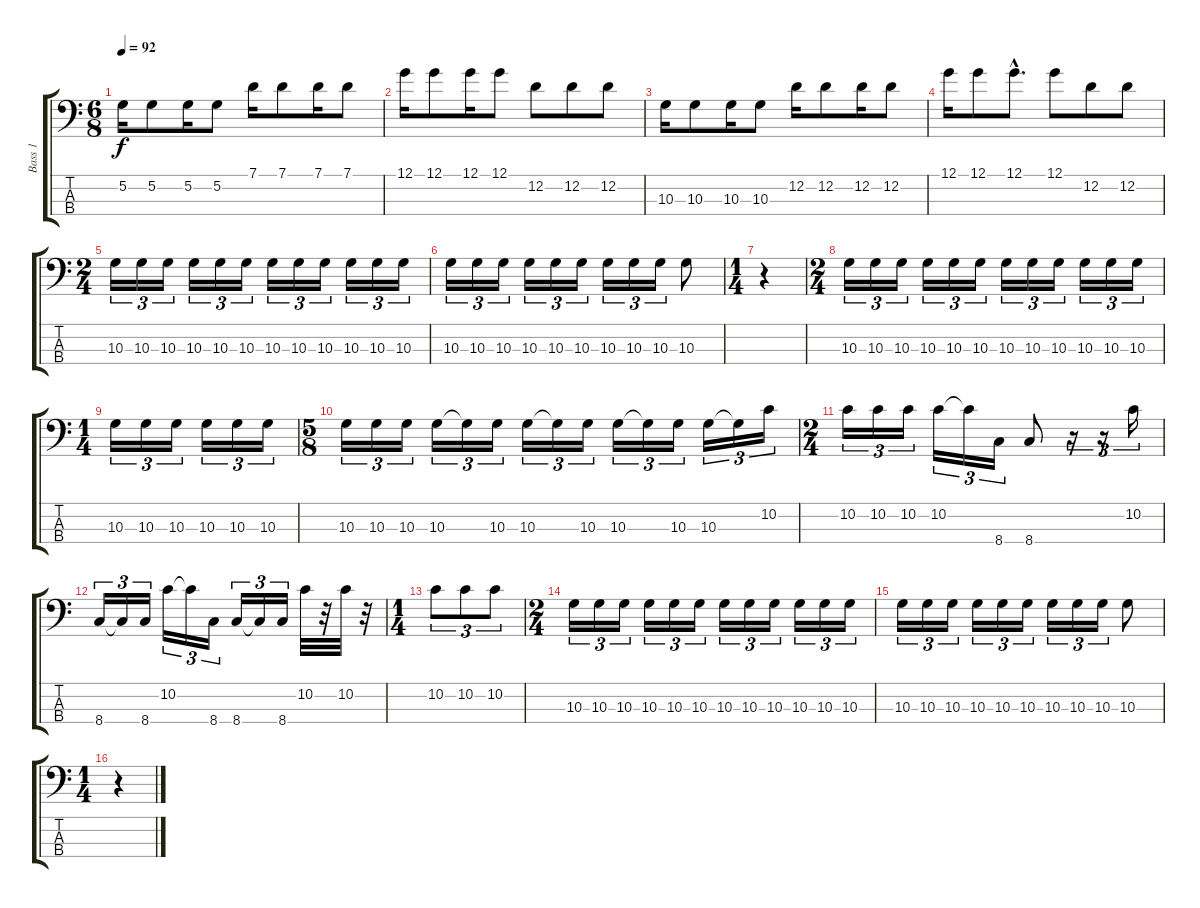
\track ("Bass 1" "Bass 1") {instrument electricbassfinger}
\staff {score tabs}
\tuning (G2 D2 A1 E1) {hide}
\ts (6 8)
\tempo 92
\clef f4
\ks c
5.2.16{dy f} 5.2.8 5.2.16 5.2.8 7.1.16 7.1.8 7.1.16 7.1.8 |
12.1.16 12.1.8 12.1.16 12.1.8 12.2.8 12.2.8 12.2.8 |
10.3.16 10.3.8 10.3.16 10.3.8 12.2.16 12.2.8 12.2.16 12.2.8 |
12.1.16 12.1.8 12.1{hac}.8{d} 12.1.8 12.2.8 12.2.8 |
\ts (2 4)
10.3.16{tu (3 2)} 10.3.16{tu (3 2)} 10.3.16{tu (3 2)} 10.3.16{tu (3 2)} 10.3.16{tu (3 2)} 10.3.16{tu (3 2)} 10.3.16{tu (3 2)} 10.3.16{tu (3 2)} 10.3.16{tu (3 2)} 10.3.16{tu (3 2)} 10.3.16{tu (3 2)} 10.3.16{tu (3 2)} |
10.3.16{tu (3 2)} 10.3.16{tu (3 2)} 10.3.16{tu (3 2)} 10.3.16{tu (3 2)} 10.3.16{tu (3 2)} 10.3.16{tu (3 2)} 10.3.16{tu (3 2)} 10.3.16{tu (3 2)} 10.3.16{tu (3 2)} 10.3.8 |
\ts (1 4)
r.4 |
\ts (2 4)
10.3.16{tu (3 2)} 10.3.16{tu (3 2)} 10.3.16{tu (3 2)} 10.3.16{tu (3 2)} 10.3.16{tu (3 2)} 10.3.16{tu (3 2)} 10.3.16{tu (3 2)} 10.3.16{tu (3 2)} 10.3.16{tu (3 2)} 10.3.16{tu (3 2)} 10.3.16{tu (3 2)} 10.3.16{tu (3 2)} |
\ts (1 4)
10.3.16{tu (3 2)} 10.3.16{tu (3 2)} 10.3.16{tu (3 2)} 10.3.16{tu (3 2)} 10.3.16{tu (3 2)} 10.3.16{tu (3 2)} |
\ts (5 8)
10.3.16{tu (3 2)} 10.3.16{tu (3 2)} 10.3.16{tu (3 2)} 10.3.16{tu (3 2)} 10.3{t}.16{tu (3 2)} 10.3.16{tu (3 2)} 10.3.16{tu (3 2)} 10.3{t}.16{tu (3 2)} 10.3.16{tu (3 2)} 10.3.16{tu (3 2)} 10.3{t}.16{tu (3 2)} 10.3.16{tu (3 2)} 10.3.16{tu (3 2)} 10.3{t}.16{tu (3 2)} 10.2.16{tu (3 2)} |
\ts (2 4)
10.2.16{tu (3 2)} 10.2.16{tu (3 2)} 10.2.16{tu (3 2)} 10.2.16{tu (3 2)} 10.2{t}.16{tu (3 2)} 8.4.16{tu (3 2)} 8.4.8 r.16{tu (3 2)} r.16{tu (3 2)} 10.2.16{tu (3 2)} |
8.4.16{tu (3 2)} 8.4{t}.16{tu (3 2)} 8.4.16{tu (3 2)} 10.2.16{tu (3 2)} 10.2{t}.16{tu (3 2)} 8.4.16{tu (3 2)} 8.4.16{tu (3 2)} 8.4{t}.16{tu (3 2)} 8.4.16{tu (3 2)} 10.2.32 r.32 10.2.32 r.32 |
\ts (1 4)
10.2.8{tu (3 2)} 10.2.8{tu (3 2)} 10.2.8{tu (3 2)} |
\ts (2 4)
10.3.16{tu (3 2)} 10.3.16{tu (3 2)} 10.3.16{tu (3 2)} 10.3.16{tu (3 2)} 10.3.16{tu (3 2)} 10.3.16{tu (3 2)} 10.3.16{tu (3 2)} 10.3.16{tu (3 2)} 10.3.16{tu (3 2)} 10.3.16{tu (3 2)} 10.3.16{tu (3 2)} 10.3.16{tu (3 2)} |
10.3.16{tu (3 2)} 10.3.16{tu (3 2)} 10.3.16{tu (3 2)} 10.3.16{tu (3 2)} 10.3.16{tu (3 2)} 10.3.16{tu (3 2)} 10.3.16{tu (3 2)} 10.3.16{tu (3 2)} 10.3.16{tu (3 2)} 10.3.8 |
\ts (1 4)
r.4
